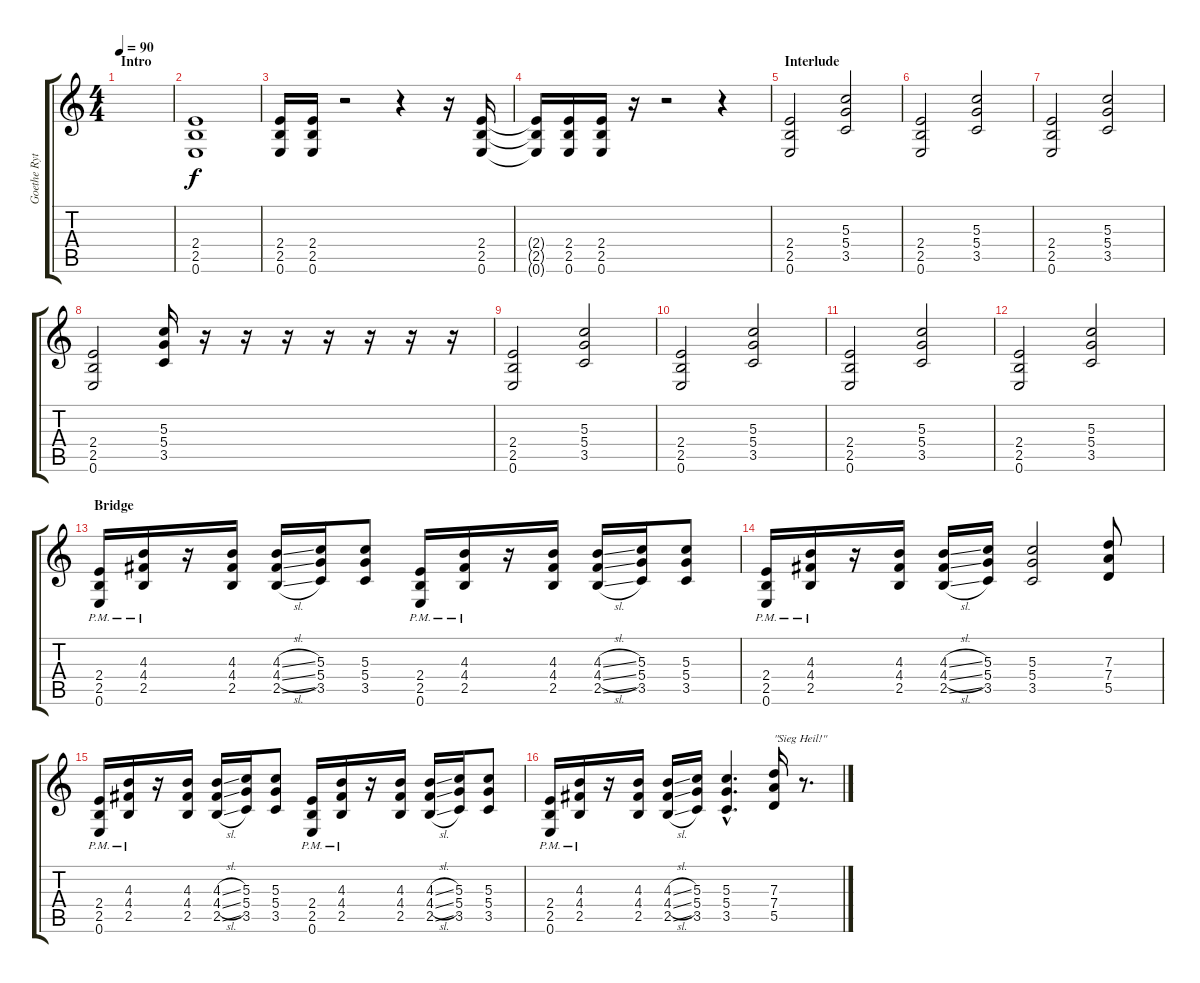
\track ("Goethe Rythmus" "Goethe Ryt") {instrument distortionguitar}
\staff {score tabs}
\tuning (E4 B3 G3 D3 A2 E2) {hide}
\ts (4 4)
\section ("" "Intro")
\tempo 90
\clef g2
\ks c
|
(2.4 2.5 0.6).1 |
(2.4 2.5 0.6).16 (2.4 2.5 0.6).16 r.2 r.4 r.16 (2.4 2.5 0.6).16 |
(2.4{t} 2.5{t} 0.6{t}).16 (2.4 2.5 0.6).16 (2.4 2.5 0.6).16 r.16 r.2 r.4 |
\section ("" "Interlude")
(2.4 2.5 0.6).2 (5.3 5.4 3.5).2 |
(2.4 2.5 0.6).2 (5.3 5.4 3.5).2 |
(2.4 2.5 0.6).2 (5.3 5.4 3.5).2 |
(2.4 2.5 0.6).2 (5.3 5.4 3.5).16 r.16 r.16 r.16 r.16 r.16 r.16 r.16 |
(2.4 2.5 0.6).2 (5.3 5.4 3.5).2 |
(2.4 2.5 0.6).2 (5.3 5.4 3.5).2 |
(2.4 2.5 0.6).2 (5.3 5.4 3.5).2 |
(2.4 2.5 0.6).2 (5.3 5.4 3.5).2 |
\section ("" "Bridge")
(2.4{pm} 2.5{pm} 0.6{pm}).16 (4.3{pm} 4.4{pm} 2.5{pm}).16 r.16 (4.3 4.4 2.5).16 (4.3{sl} 4.4{sl} 2.5{sl}).16 (5.3 5.4 3.5).16 (5.3 5.4 3.5).8 (2.4{pm} 2.5{pm} 0.6{pm}).16 (4.3{pm} 4.4{pm} 2.5{pm}).16 r.16 (4.3 4.4 2.5).16 (4.3{sl} 4.4{sl} 2.5{sl}).16 (5.3 5.4 3.5).16 (5.3 5.4 3.5).8 |
(2.4{pm} 2.5{pm} 0.6{pm}).16 (4.3{pm} 4.4{pm} 2.5{pm}).16 r.16 (4.3 4.4 2.5).16 (4.3{sl} 4.4{sl} 2.5{sl}).16 (5.3 5.4 3.5).16 (5.3 5.4 3.5).2 (7.3 7.4 5.5).8 |
(2.4{pm} 2.5{pm} 0.6{pm}).16 (4.3{pm} 4.4{pm} 2.5{pm}).16 r.16 (4.3 4.4 2.5).16 (4.3{sl} 4.4{sl} 2.5{sl}).16 (5.3 5.4 3.5).16 (5.3 5.4 3.5).8 (2.4{pm} 2.5{pm} 0.6{pm}).16 (4.3{pm} 4.4{pm} 2.5{pm}).16 r.16 (4.3 4.4 2.5).16 (4.3{sl} 4.4{sl} 2.5{sl}).16 (5.3 5.4 3.5).16 (5.3 5.4 3.5).8 |
(2.4{pm} 2.5{pm} 0.6{pm}).16 (4.3{pm} 4.4{pm} 2.5{pm}).16 r.16 (4.3 4.4 2.5).16 (4.3{sl} 4.4{sl} 2.5{sl}).16 (5.3 5.4 3.5).16 (5.3{hac} 5.4{hac} 3.5{hac}).4{d} (7.3 7.4 5.5).16{txt "\"Sieg Heil!\""} r.8{d}
